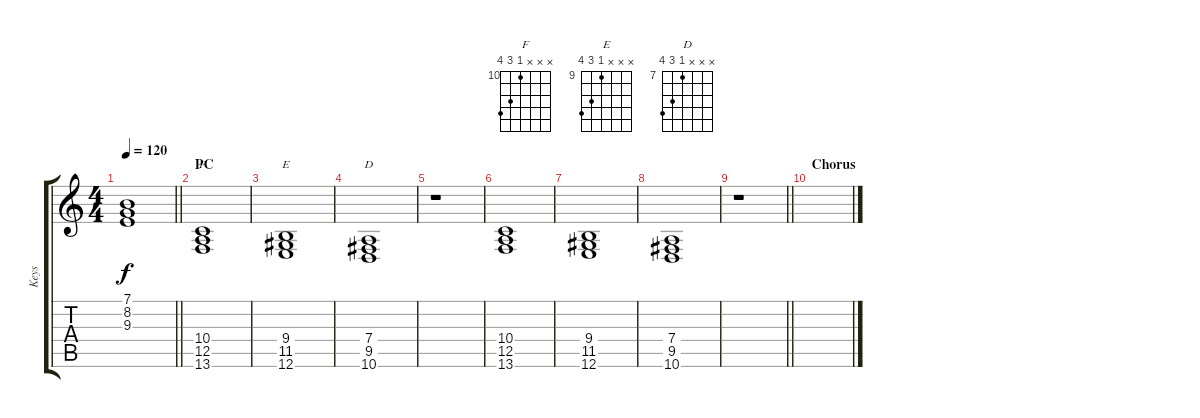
\track ("Keys" "Keys") {instrument lead1square}
\staff {score tabs}
\tuning (E4 B3 G3 D3 A2 E2) {hide}
\chord ("F" x x x 10 12 13) {firstfret 10}
\chord ("E" x x x 9 11 12) {firstfret 9}
\chord ("D" x x x 7 9 10) {firstfret 7}
\ts (4 4)
\tempo 120
\clef g2
\barLineRight lightlight
\ks c
(7.1{t} 8.2{t} 9.3{t}).1{dy f} |
\section ("" "PC")
(10.4 12.5 13.6).1{ch "F"} |
(9.4 11.5 12.6).1{ch "E"} |
(7.4 9.5 10.6).1{ch "D"} |
r.1 |
(10.4 12.5 13.6).1 |
(9.4 11.5 12.6).1 |
(7.4 9.5 10.6).1 |
\barLineRight lightlight
r.1 |
\section ("" "Chorus")
